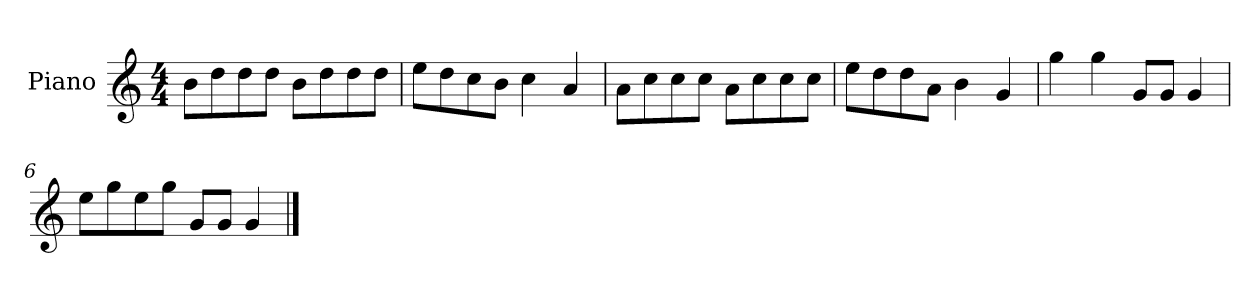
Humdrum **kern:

**kern
*part1
*staff1
*I"Piano
*I'P-no
*clefG2
*k[]
*M4/4
*MM90
=1
8b\L
8dd\
8dd\
8dd\J
8b\L
8dd\
8dd\
8dd\J
=2
8ee\L
8dd\
8cc\
8b\J
4cc\
4a/
=3
8a\L
8cc\
8cc\
8cc\J
8a\L
8cc\
8cc\
8cc\J
=4
8ee\L
8dd\
8dd\
8a\J
4b\
4g/
=5
4gg\
4gg\
8g/L
8g/J
4g/
!!LO:LB:g=z
=6
8ee\L
8gg\
8ee\
8gg\J
8g/L
8g/J
4g/
==
*-
